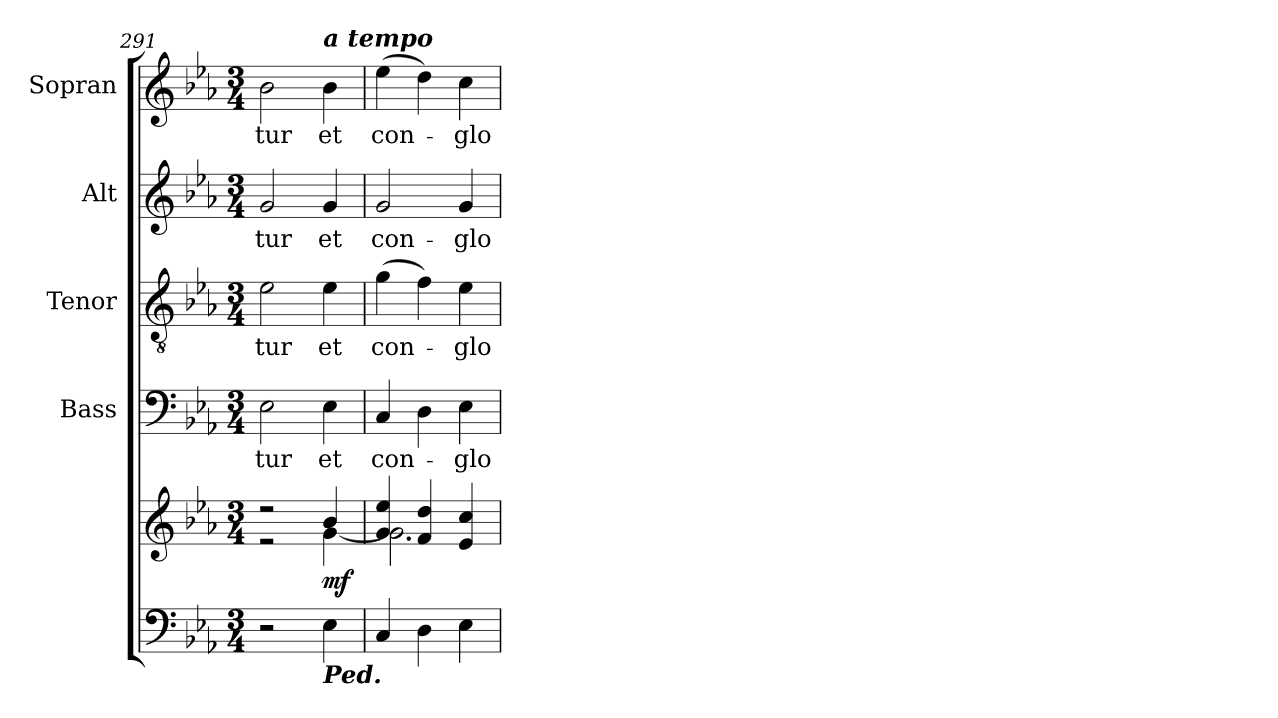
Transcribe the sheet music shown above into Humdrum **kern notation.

**kern	**kern	**dynam	**kern	**text	**kern	**text	**kern	**text	**kern	**text
*part5	*part5	*part5	*part4	*part4	*part3	*part3	*part2	*part2	*part1	*part1
*staff6	*staff5	*staff5/6	*staff4	*staff4	*staff3	*staff3	*staff2	*staff2	*staff1	*staff1
*	*	*	*I"Bass	*	*I"Tenor	*	*I"Alt	*	*I"Sopran	*
*	*	*	*I'B.	*	*I'T.	*	*I'A.	*	*I'S.	*
*clefF4	*clefG2	*	*clefF4	*	*clefGv2	*	*clefG2	*	*clefG2	*
*k[b-e-a-]	*k[b-e-a-]	*	*k[b-e-a-]	*	*k[b-e-a-]	*	*k[b-e-a-]	*	*k[b-e-a-]	*
*E-:	*E-:	*	*E-:	*	*E-:	*	*E-:	*	*E-:	*
*M3/4	*M3/4	*	*M3/4	*	*M3/4	*	*M3/4	*	*M3/4	*
=291	=291	=291	=291	=291	=291	=291	=291	=291	=291	=291
*	*^	*	*	*	*	*	*	*	*	*
!	!	!	!	!	!LO:LY:b	!	!LO:LY:b	!	!LO:LY:b	!	!LO:LY:b
2r	2r	2r	.	2E-\	-tur	2e-\	-tur	2g/	-tur	2b-\	-tur
!	!	!	!	!	!	!	!	!	!	!LO:TX:a:Bi:t=a tempo	!
!LO:TX:b:Bi:t=Ped.	!	!	!	!	!	!	!	!	!	!	!
!	!	!	!LO:DY:b	!	!LO:LY:b	!	!LO:LY:b	!	!LO:LY:b	!	!LO:LY:b
4E-\	4b-/	[<4g\	mf	4E-\	et	4e-\	et	4g/	et	4b-\	et
=292	=292	=292	=292	=292	=292	=292	=292	=292	=292	=292	=292
!	!	!	!	!	!LO:LY:b	!	!LO:LY:b	!	!LO:LY:b	!	!LO:LY:b
4C/	4g/ 4ee-/	2.g\]	.	4C/	con-	(>4g\	con-	2g/	con-	(>4ee-\	con-
4D\	4f/ 4dd/	.	.	4D\	.	4f\)	.	.	.	4dd\)	.
!	!	!	!	!	!LO:LY:b	!	!LO:LY:b	!	!LO:LY:b	!	!LO:LY:b
4E-\	4e-/ 4cc/	.	.	4E-\	-glo-	4e-\	-glo-	4g/	-glo-	4cc\	-glo-
*	*v	*v	*	*	*	*	*	*	*	*	*
=	=	=	=	=	=	=	=	=	=	=
*-	*-	*-	*-	*-	*-	*-	*-	*-	*-	*-
